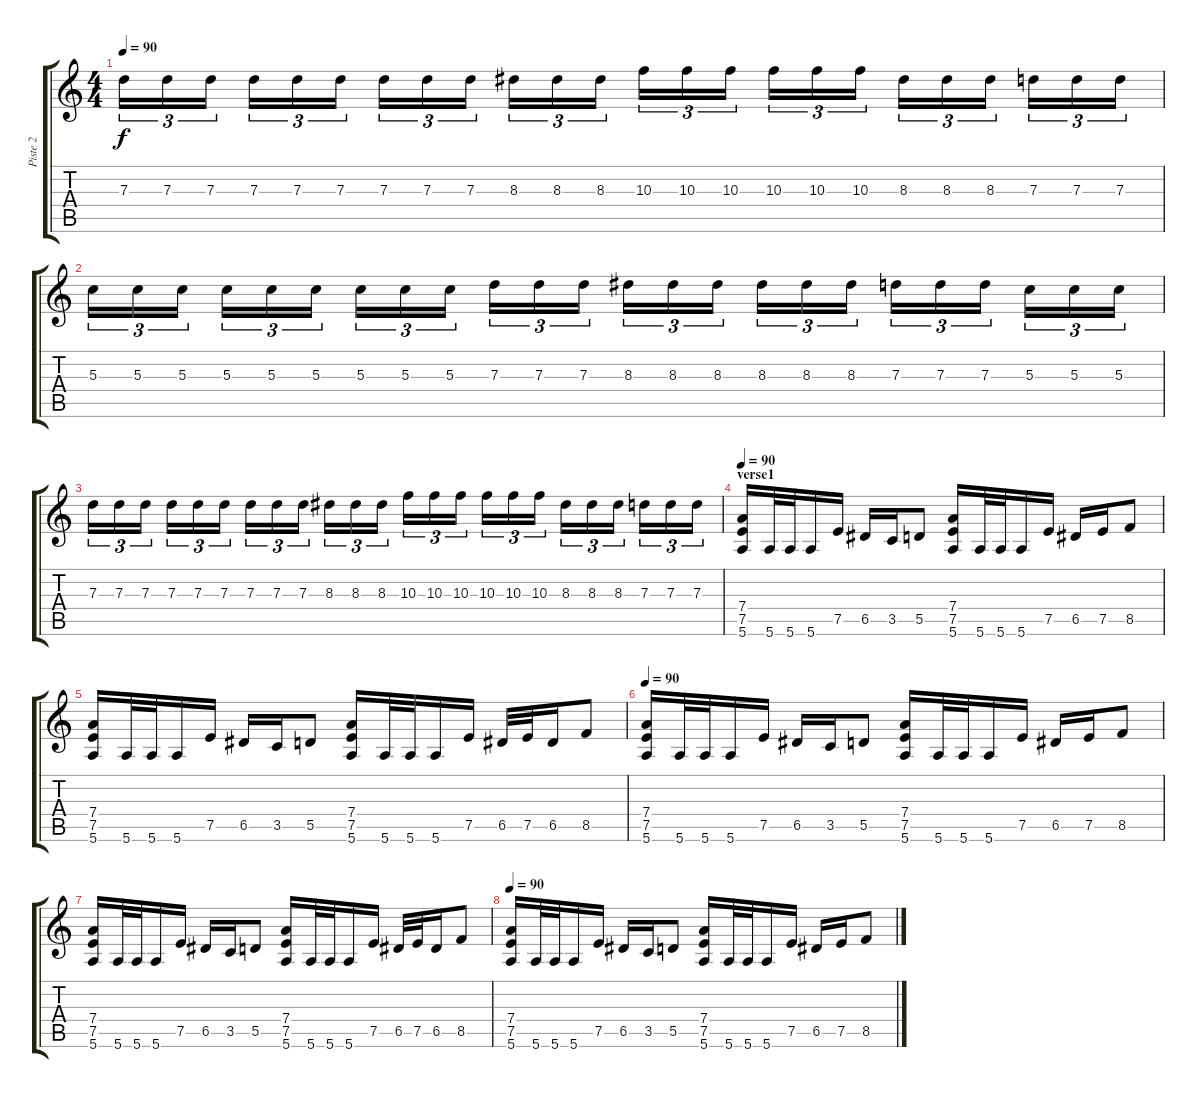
\track ("Piste 2" "Piste 2") {instrument distortionguitar}
\staff {score tabs}
\tuning (E4 B3 G3 D3 A2 E2) {hide}
\ts (4 4)
\tempo 90
\clef g2
\ks c
7.3.16{tu (3 2) dy f} 7.3.16{tu (3 2)} 7.3.16{tu (3 2)} 7.3.16{tu (3 2)} 7.3.16{tu (3 2)} 7.3.16{tu (3 2)} 7.3.16{tu (3 2)} 7.3.16{tu (3 2)} 7.3.16{tu (3 2)} 8.3.16{tu (3 2)} 8.3.16{tu (3 2)} 8.3.16{tu (3 2)} 10.3.16{tu (3 2)} 10.3.16{tu (3 2)} 10.3.16{tu (3 2)} 10.3.16{tu (3 2)} 10.3.16{tu (3 2)} 10.3.16{tu (3 2)} 8.3.16{tu (3 2)} 8.3.16{tu (3 2)} 8.3.16{tu (3 2)} 7.3.16{tu (3 2)} 7.3.16{tu (3 2)} 7.3.16{tu (3 2)} |
5.3.16{tu (3 2)} 5.3.16{tu (3 2)} 5.3.16{tu (3 2)} 5.3.16{tu (3 2)} 5.3.16{tu (3 2)} 5.3.16{tu (3 2)} 5.3.16{tu (3 2)} 5.3.16{tu (3 2)} 5.3.16{tu (3 2)} 7.3.16{tu (3 2)} 7.3.16{tu (3 2)} 7.3.16{tu (3 2)} 8.3.16{tu (3 2)} 8.3.16{tu (3 2)} 8.3.16{tu (3 2)} 8.3.16{tu (3 2)} 8.3.16{tu (3 2)} 8.3.16{tu (3 2)} 7.3.16{tu (3 2)} 7.3.16{tu (3 2)} 7.3.16{tu (3 2)} 5.3.16{tu (3 2)} 5.3.16{tu (3 2)} 5.3.16{tu (3 2)} |
7.3.16{tu (3 2)} 7.3.16{tu (3 2)} 7.3.16{tu (3 2)} 7.3.16{tu (3 2)} 7.3.16{tu (3 2)} 7.3.16{tu (3 2)} 7.3.16{tu (3 2)} 7.3.16{tu (3 2)} 7.3.16{tu (3 2)} 8.3.16{tu (3 2)} 8.3.16{tu (3 2)} 8.3.16{tu (3 2)} 10.3.16{tu (3 2)} 10.3.16{tu (3 2)} 10.3.16{tu (3 2)} 10.3.16{tu (3 2)} 10.3.16{tu (3 2)} 10.3.16{tu (3 2)} 8.3.16{tu (3 2)} 8.3.16{tu (3 2)} 8.3.16{tu (3 2)} 7.3.16{tu (3 2)} 7.3.16{tu (3 2)} 7.3.16{tu (3 2)} |
\section ("" "verse1")
\tempo 90
(7.4 7.5 5.6).16 5.6.32 5.6.32 5.6.16 7.5.16 6.5.16 3.5.16 5.5.8 (7.4 7.5 5.6).16 5.6.32 5.6.32 5.6.16 7.5.16 6.5.16 7.5.16 8.5.8 |
(7.4 7.5 5.6).16 5.6.32 5.6.32 5.6.16 7.5.16 6.5.16 3.5.16 5.5.8 (7.4 7.5 5.6).16 5.6.32 5.6.32 5.6.16 7.5.16 6.5.32 7.5.32 6.5.16 8.5.8 |
\tempo 90
(7.4 7.5 5.6).16 5.6.32 5.6.32 5.6.16 7.5.16 6.5.16 3.5.16 5.5.8 (7.4 7.5 5.6).16 5.6.32 5.6.32 5.6.16 7.5.16 6.5.16 7.5.16 8.5.8 |
(7.4 7.5 5.6).16 5.6.32 5.6.32 5.6.16 7.5.16 6.5.16 3.5.16 5.5.8 (7.4 7.5 5.6).16 5.6.32 5.6.32 5.6.16 7.5.16 6.5.32 7.5.32 6.5.16 8.5.8 |
\tempo 90
(7.4 7.5 5.6).16 5.6.32 5.6.32 5.6.16 7.5.16 6.5.16 3.5.16 5.5.8 (7.4 7.5 5.6).16 5.6.32 5.6.32 5.6.16 7.5.16 6.5.16 7.5.16 8.5.8
